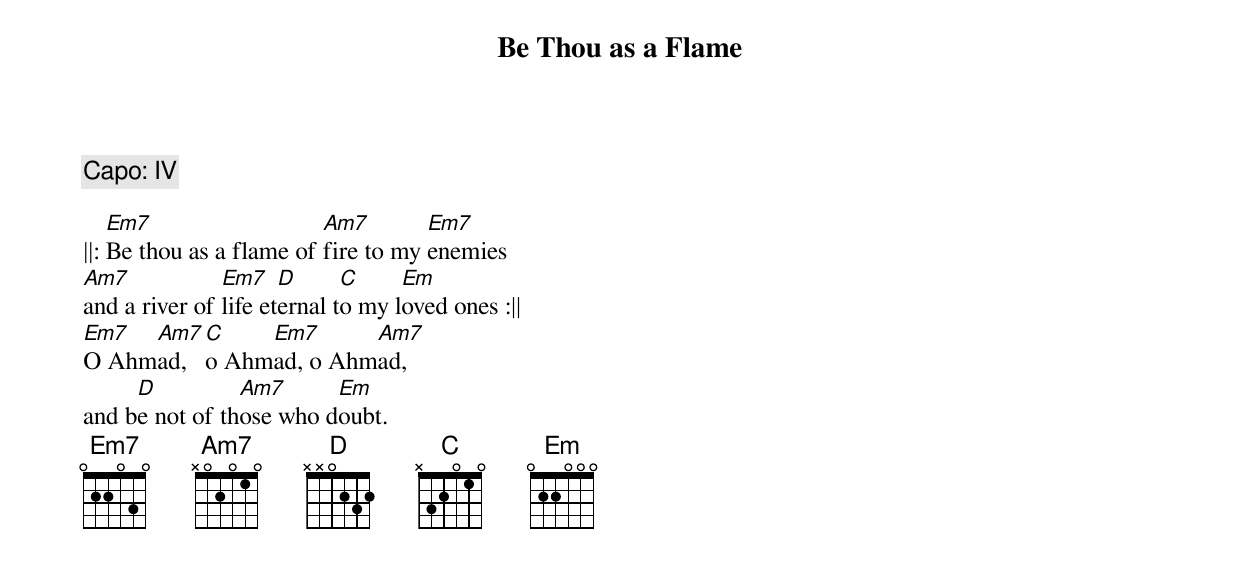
{title: Be Thou as a Flame}
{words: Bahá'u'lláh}
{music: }
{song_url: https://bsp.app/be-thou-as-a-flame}
{define: Am7 base-fret 0 frets x 0 2 0 1 0}
{c: Capo: IV}

||: [Em7]Be thou as a flame of [Am7]fire to my [Em7]enemies
[Am7]and a river of [Em7]life et[D]ernal t[C]o my l[Em]oved ones :||
[Em7]O Ahm[Am7]ad, [C]o Ahm[Em7]ad, o Ahm[Am7]ad,
and b[D]e not of th[Am7]ose who d[Em]oubt.
